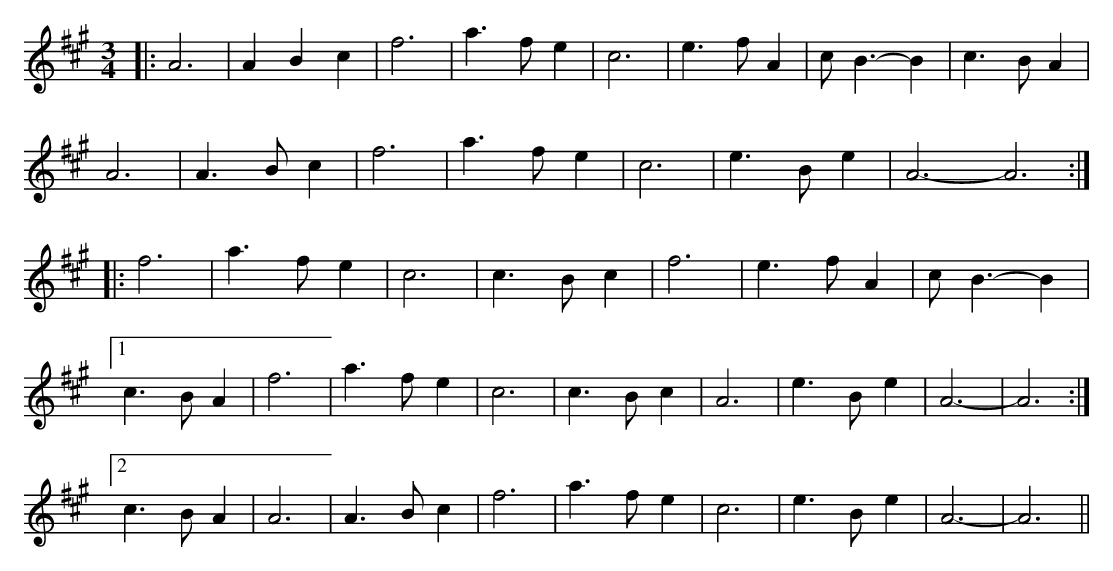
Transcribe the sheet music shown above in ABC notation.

X:1
M:3/4
K:A
|:A6|A2B2c2|f6|a3fe2|c6|e3fA2|cB3-B2|c3BA2|
A6|A3Bc2|f6|a3fe2|c6|e3Be2|A6-A6:|
|:f6|a3fe2|c6|c3Bc2|f6|e3fA2|cB3-B2|
[1c3BA2|f6|a3fe2|c6|c3Bc2|A6|e3Be2|A6-|A6:|
[2c3BA2|A6|A3Bc2|f6|a3fe2|c6|e3Be2|A6-|A6||
